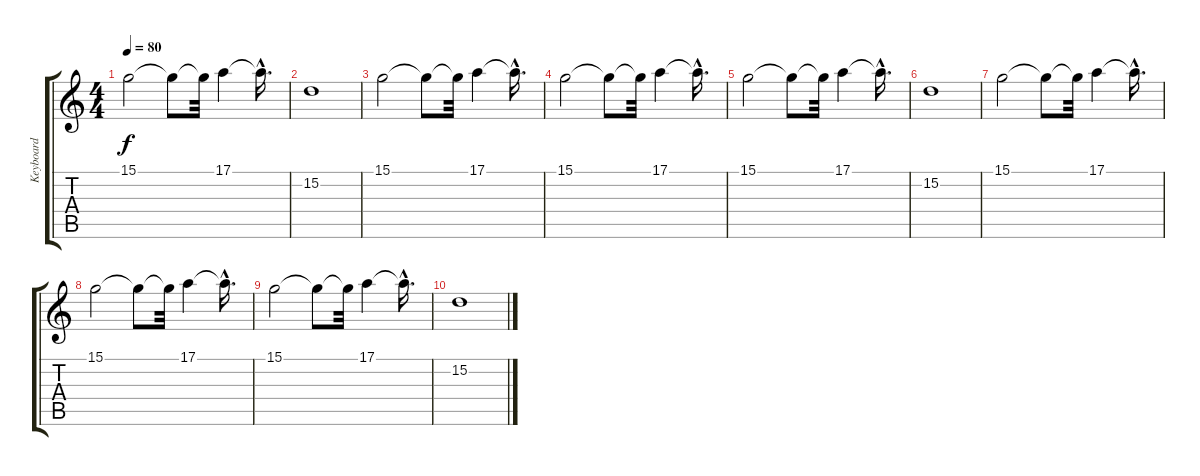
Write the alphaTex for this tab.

\track ("Keyboard" "Keyboard") {instrument synthvoice}
\staff {score tabs}
\tuning (E4 B3 G3 D3 A2 E2) {hide}
\ts (4 4)
\tempo 80
\clef g2
\ks c
15.1.2{dy f} 15.1{t}.8 15.1{t}.32 17.1.4 17.1{hac t}.16{d} |
15.2.1 |
15.1.2 15.1{t}.8 15.1{t}.32 17.1.4 17.1{hac t}.16{d} |
15.1.2 15.1{t}.8 15.1{t}.32 17.1.4 17.1{hac t}.16{d} |
15.1.2 15.1{t}.8 15.1{t}.32 17.1.4 17.1{hac t}.16{d} |
15.2.1 |
15.1.2{volume 15} 15.1{t}.8 15.1{t}.32 17.1.4{volume 13} 17.1{hac t}.16{d} |
15.1.2{volume 11} 15.1{t}.8 15.1{t}.32 17.1.4{volume 9} 17.1{hac t}.16{d} |
15.1.2{volume 8} 15.1{t}.8 15.1{t}.32 17.1.4{volume 5} 17.1{hac t}.16{d} |
15.2.1{volume 4}
